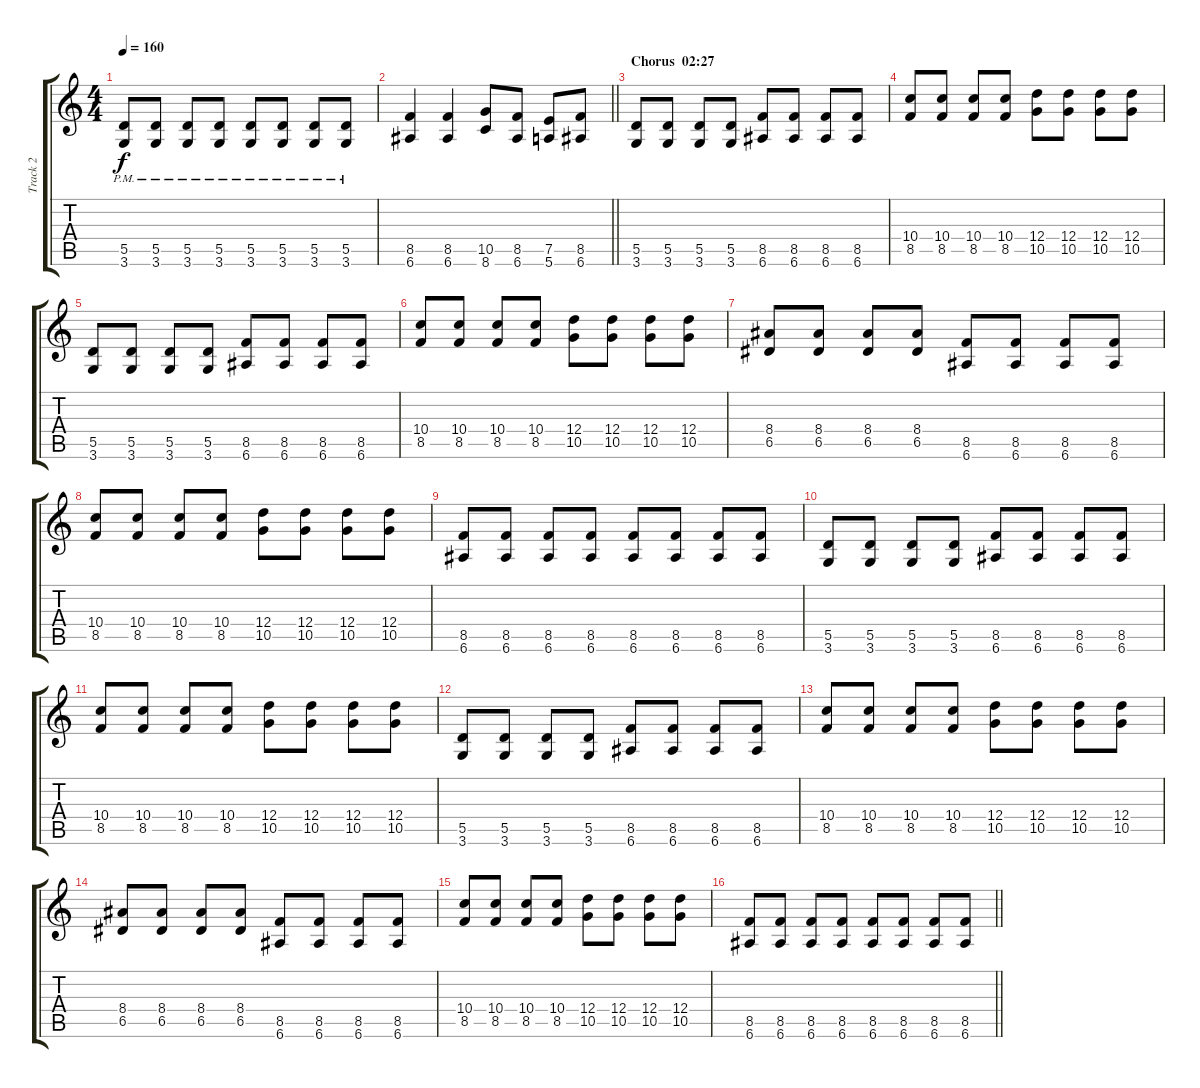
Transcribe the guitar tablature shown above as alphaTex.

\track ("Track 2" "Track 2") {instrument distortionguitar}
\staff {score tabs}
\tuning (E4 B3 G3 D3 A2 E2) {hide}
\ts (4 4)
\tempo 160
\clef g2
\ks c
(5.5{pm} 3.6{pm}).8{dy f} (5.5{pm} 3.6{pm}).8 (5.5{pm} 3.6{pm}).8 (5.5{pm} 3.6{pm}).8 (5.5{pm} 3.6{pm}).8 (5.5{pm} 3.6{pm}).8 (5.5{pm} 3.6{pm}).8 (5.5{pm} 3.6{pm}).8 |
\barLineRight lightlight
(8.5 6.6).4 (8.5 6.6).4 (10.5 8.6).8 (8.5 6.6).8 (7.5 5.6).8 (8.5 6.6).8 |
\section ("" "Chorus  02:27")
(5.5 3.6).8 (5.5 3.6).8 (5.5 3.6).8 (5.5 3.6).8 (8.5 6.6).8 (8.5 6.6).8 (8.5 6.6).8 (8.5 6.6).8 |
(10.4 8.5).8 (10.4 8.5).8 (10.4 8.5).8 (10.4 8.5).8 (12.4 10.5).8 (12.4 10.5).8 (12.4 10.5).8 (12.4 10.5).8 |
(5.5 3.6).8 (5.5 3.6).8 (5.5 3.6).8 (5.5 3.6).8 (8.5 6.6).8 (8.5 6.6).8 (8.5 6.6).8 (8.5 6.6).8 |
(10.4 8.5).8 (10.4 8.5).8 (10.4 8.5).8 (10.4 8.5).8 (12.4 10.5).8 (12.4 10.5).8 (12.4 10.5).8 (12.4 10.5).8 |
(8.4 6.5).8 (8.4 6.5).8 (8.4 6.5).8 (8.4 6.5).8 (8.5 6.6).8 (8.5 6.6).8 (8.5 6.6).8 (8.5 6.6).8 |
(10.4 8.5).8 (10.4 8.5).8 (10.4 8.5).8 (10.4 8.5).8 (12.4 10.5).8 (12.4 10.5).8 (12.4 10.5).8 (12.4 10.5).8 |
(8.5 6.6).8 (8.5 6.6).8 (8.5 6.6).8 (8.5 6.6).8 (8.5 6.6).8 (8.5 6.6).8 (8.5 6.6).8 (8.5 6.6).8 |
(5.5 3.6).8 (5.5 3.6).8 (5.5 3.6).8 (5.5 3.6).8 (8.5 6.6).8 (8.5 6.6).8 (8.5 6.6).8 (8.5 6.6).8 |
(10.4 8.5).8 (10.4 8.5).8 (10.4 8.5).8 (10.4 8.5).8 (12.4 10.5).8 (12.4 10.5).8 (12.4 10.5).8 (12.4 10.5).8 |
(5.5 3.6).8 (5.5 3.6).8 (5.5 3.6).8 (5.5 3.6).8 (8.5 6.6).8 (8.5 6.6).8 (8.5 6.6).8 (8.5 6.6).8 |
(10.4 8.5).8 (10.4 8.5).8 (10.4 8.5).8 (10.4 8.5).8 (12.4 10.5).8 (12.4 10.5).8 (12.4 10.5).8 (12.4 10.5).8 |
(8.4 6.5).8 (8.4 6.5).8 (8.4 6.5).8 (8.4 6.5).8 (8.5 6.6).8 (8.5 6.6).8 (8.5 6.6).8 (8.5 6.6).8 |
(10.4 8.5).8 (10.4 8.5).8 (10.4 8.5).8 (10.4 8.5).8 (12.4 10.5).8 (12.4 10.5).8 (12.4 10.5).8 (12.4 10.5).8 |
\barLineRight lightlight
(8.5 6.6).8 (8.5 6.6).8 (8.5 6.6).8 (8.5 6.6).8 (8.5 6.6).8 (8.5 6.6).8 (8.5 6.6).8 (8.5 6.6).8
